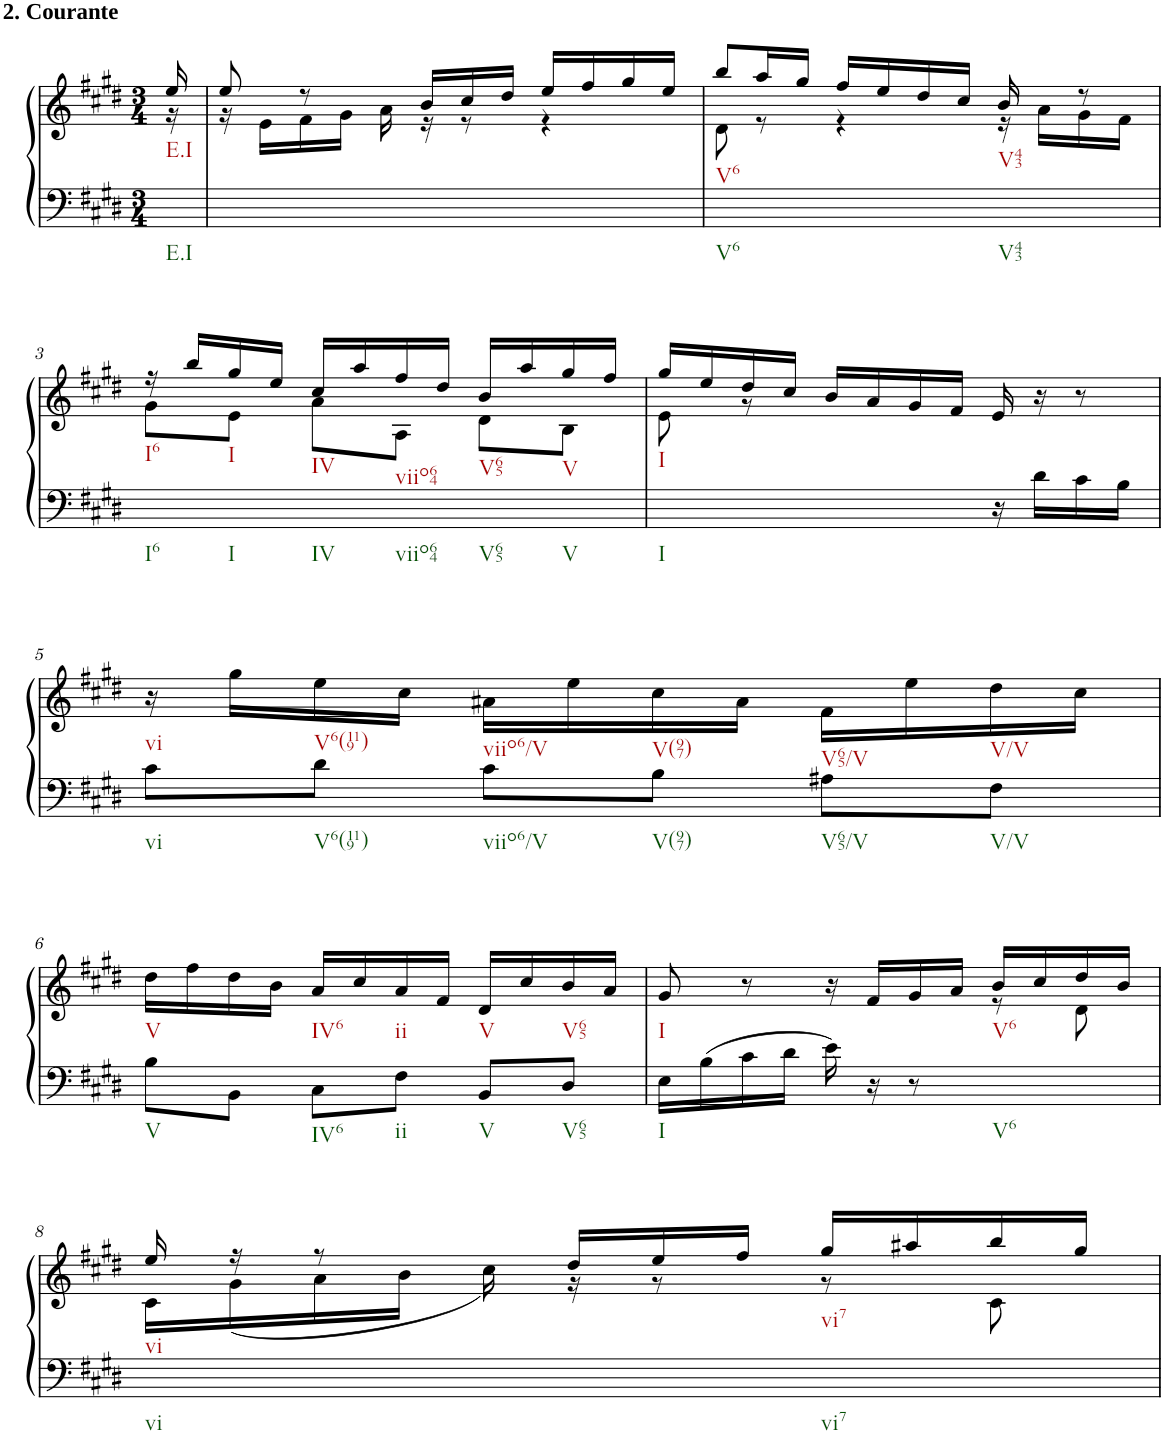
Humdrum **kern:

**kern	**kern
*part1	*part1
*staff2	*staff1
*I"Klavier linke Hand	*
*clefF4	*clefG2
*k[f#c#g#d#]	*k[f#c#g#d#]
*M3/4	*M3/4
=	=
*	*^
!	!LO:TX:a:B:t=2. Courante	!
16ryy	16ee/	16r
=1	=1	=1
2.ryy	8ee/	16r
.	.	16e\LL
.	8r	16f#\
.	.	16g#\JJ
.	16ryy	16a\
.	16b/LL	16r
.	16cc#/	8r
.	16dd#/JJ	.
.	16ee/LL	4r
.	16ff#/	.
.	16gg#/	.
.	16ee/JJ	.
=2	=2	=2
2.ryy	8bb/L	8d#\
.	16aa/L	8r
.	16gg#/JJ	.
.	16ff#/LL	4r
.	16ee/	.
.	16dd#/	.
.	16cc#/JJ	.
.	16b/	16r
.	16ryy	16a\LL
.	8r	16g#\
.	.	16f#\JJ
!!LO:LB:g=z	!!
=3	=3	=3
2.ryy	16r	8g#\L
.	16bb/LL	.
.	16gg#/	8e\J
.	16ee/JJ	.
.	16cc#/LL	8a\L
.	16aa/	.
.	16ff#/	8A\J
.	16dd#/JJ	.
.	16b/LL	8d#\L
.	16aa/	.
.	16gg#/	8B\J
.	16ff#/JJ	.
=4	=4	=4
2ryy	16gg#/LL	8e\
.	16ee/	.
.	16dd#/	8r
.	16cc#/JJ	.
.	16b/LL	2ryy
.	16a/	.
.	16g#/	.
.	16f#/JJ	.
16r	16e/	.
16d#\LL	16r	.
16c#\	8r	.
16B\JJ	.	.
*	*v	*v
!!LO:LB:g=z
=5	=5
8c#\L	16r
.	16gg#\LL
8d#\J	16ee\
.	16cc#\JJ
8c#\L	16a#X\LL
.	16ee\
8B\J	16cc#\
.	16a#\JJ
8A#X\L	16f#\LL
.	16ee\
8F#\J	16dd#\
.	16cc#\JJ
!!LO:LB:g=z
=6	=6
8B\L	16dd#\LL
.	16ff#\
8BB\J	16dd#\
.	16b\JJ
8C#\L	16a/LL
.	16cc#/
8F#\J	16a/
.	16f#/JJ
8BB/L	16d#/LL
.	16cc#/
8D#/J	16b/
.	16a/JJ
=7	=7
*	*^
16E\LL	8g#/	2ryy
16B\	.	.
16c#\	8r	.
16d#\JJ	.	.
16e\	16r	.
16r	16f#/LL	.
8r	16g#/	.
.	16a/JJ	.
4ryy	16b/LL	8r
.	16cc#/	.
.	16dd#/	8d#\
.	16b/JJ	.
!!LO:LB:g=z	!!
=8	=8	=8
2.ryy	16ee/	16c#\LL
.	16r	(16g#\
.	8r	16a\
.	.	16b\JJ
.	16ryy	16cc#\)
.	16dd#/LL	16r
.	16ee/	8r
.	16ff#/JJ	.
.	16gg#/LL	8r
.	16aa#X/	.
.	16bb/	8c#\
.	16gg#/JJ	.
*	*v	*v
=	=
*-	*-
